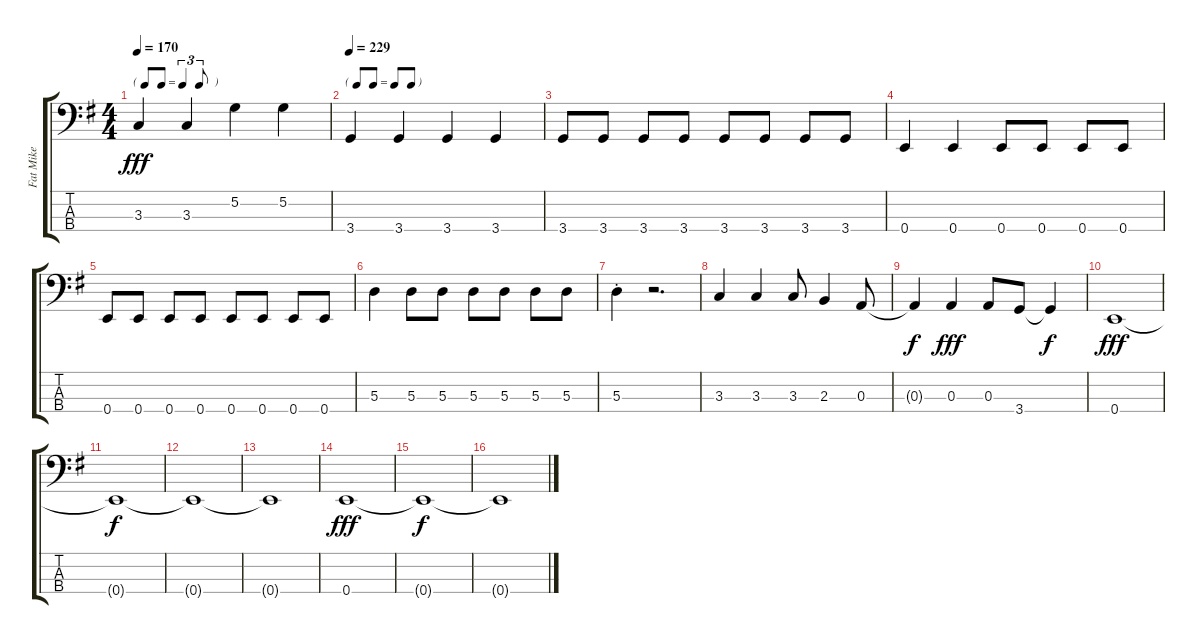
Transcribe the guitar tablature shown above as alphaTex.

\track ("Fat Mike" "Fat Mike") {instrument electricbasspick}
\staff {score tabs}
\tuning (G2 D2 A1 E1) {hide}
\ts (4 4)
\tf triplet8th
\tempo 170
\clef f4
\ks eminor
3.3.4{dy fff} 3.3.4 5.2.4 5.2.4 |
\tf none
\tempo 229
3.4.4 3.4.4 3.4.4 3.4.4 |
3.4.8 3.4.8 3.4.8 3.4.8 3.4.8 3.4.8 3.4.8 3.4.8 |
0.4.4 0.4.4 0.4.8 0.4.8 0.4.8 0.4.8 |
0.4.8 0.4.8 0.4.8 0.4.8 0.4.8 0.4.8 0.4.8 0.4.8 |
5.3.4 5.3.8 5.3.8 5.3.8 5.3.8 5.3.8 5.3.8 |
5.3{st}.4 r.2{d} |
3.3.4 3.3.4 3.3.8 2.3.4 0.3.8 |
0.3{t}.4{dy f} 0.3.4{dy fff} 0.3.8 3.4.8 3.4{t}.4{dy f} |
0.4.1{dy fff} |
0.4{t}.1{dy f} |
0.4{t}.1 |
0.4{t}.1 |
0.4.1{dy fff} |
0.4{t}.1{dy f} |
0.4{t}.1
